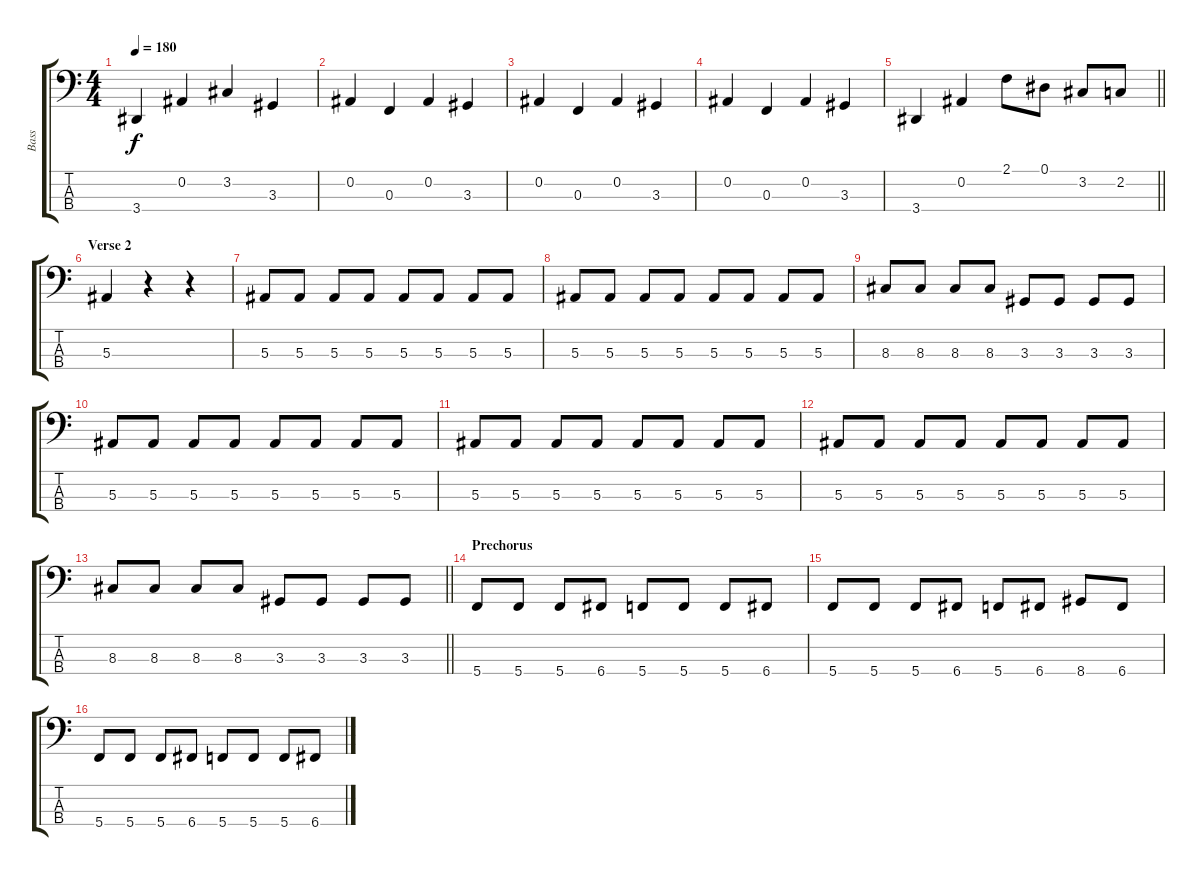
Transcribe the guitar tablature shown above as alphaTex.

\track ("Bass" "Bass") {instrument electricbasspick}
\staff {score tabs}
\tuning (Eb2 Bb1 F1 C1) {hide}
\ts (4 4)
\tempo 180
\clef f4
\ks c
3.4.4{dy f} 0.2.4 3.2.4 3.3.4 |
0.2.4 0.3.4 0.2.4 3.3.4 |
0.2.4 0.3.4 0.2.4 3.3.4 |
0.2.4 0.3.4 0.2.4 3.3.4 |
\barLineRight lightlight
3.4.4 0.2.4 2.1.8 0.1.8 3.2.8 2.2.8 |
\section ("" "Verse 2")
5.3.4 r.4 r.4 |
5.3.8 5.3.8 5.3.8 5.3.8 5.3.8 5.3.8 5.3.8 5.3.8 |
5.3.8 5.3.8 5.3.8 5.3.8 5.3.8 5.3.8 5.3.8 5.3.8 |
8.3.8 8.3.8 8.3.8 8.3.8 3.3.8 3.3.8 3.3.8 3.3.8 |
5.3.8 5.3.8 5.3.8 5.3.8 5.3.8 5.3.8 5.3.8 5.3.8 |
5.3.8 5.3.8 5.3.8 5.3.8 5.3.8 5.3.8 5.3.8 5.3.8 |
5.3.8 5.3.8 5.3.8 5.3.8 5.3.8 5.3.8 5.3.8 5.3.8 |
\barLineRight lightlight
8.3.8 8.3.8 8.3.8 8.3.8 3.3.8 3.3.8 3.3.8 3.3.8 |
\section ("" "Prechorus")
5.4.8 5.4.8 5.4.8 6.4.8 5.4.8 5.4.8 5.4.8 6.4.8 |
5.4.8 5.4.8 5.4.8 6.4.8 5.4.8 6.4.8 8.4.8 6.4.8 |
5.4.8 5.4.8 5.4.8 6.4.8 5.4.8 5.4.8 5.4.8 6.4.8
